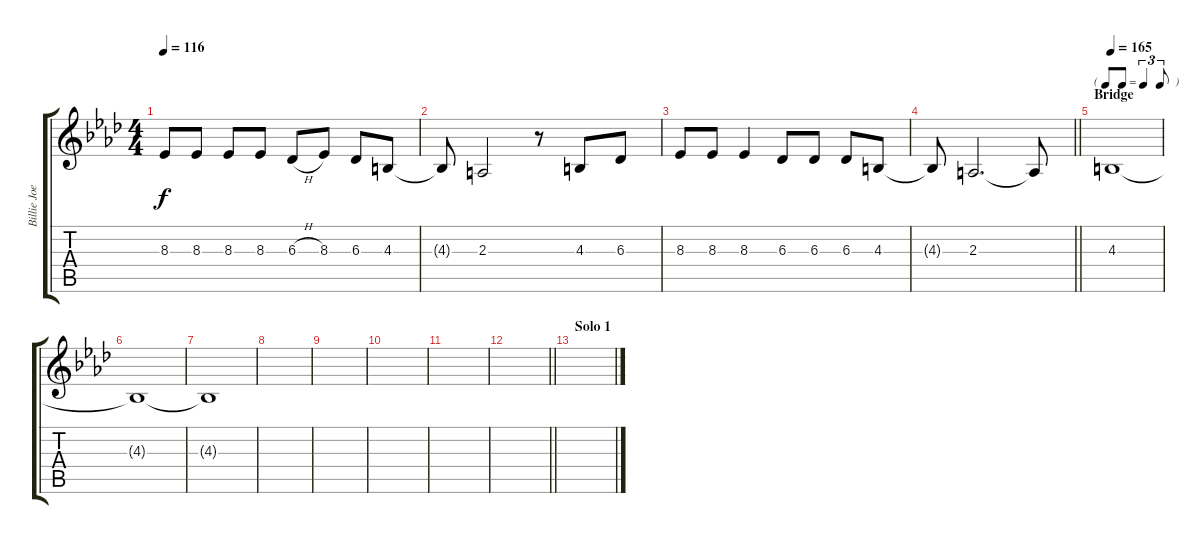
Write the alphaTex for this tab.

\track ("Billie Joe (Vocals)" "Billie Joe") {instrument trumpet}
\staff {score tabs}
\tuning (E4 B3 G3 D3 A2 E2) {hide}
\ts (4 4)
\tempo 116
\clef g2
\ks ab
8.3.8{dy f} 8.3.8 8.3.8 8.3.8 6.3{h}.8 8.3.8 6.3.8 4.3.8 |
4.3{t}.8 2.3.2 r.8 4.3.8 6.3.8 |
8.3.8 8.3.8 8.3.4 6.3.8 6.3.8 6.3.8 4.3.8 |
\barLineRight lightlight
4.3{t}.8 2.3.2{d} 2.3{t}.8 |
\tf triplet8th
\section ("" "Bridge")
\tempo 165
4.3.1 |
4.3{t}.1{volume 0} |
4.3{t}.1 |
|
|
|
|
\barLineRight lightlight
|
\section ("" "Solo 1")
